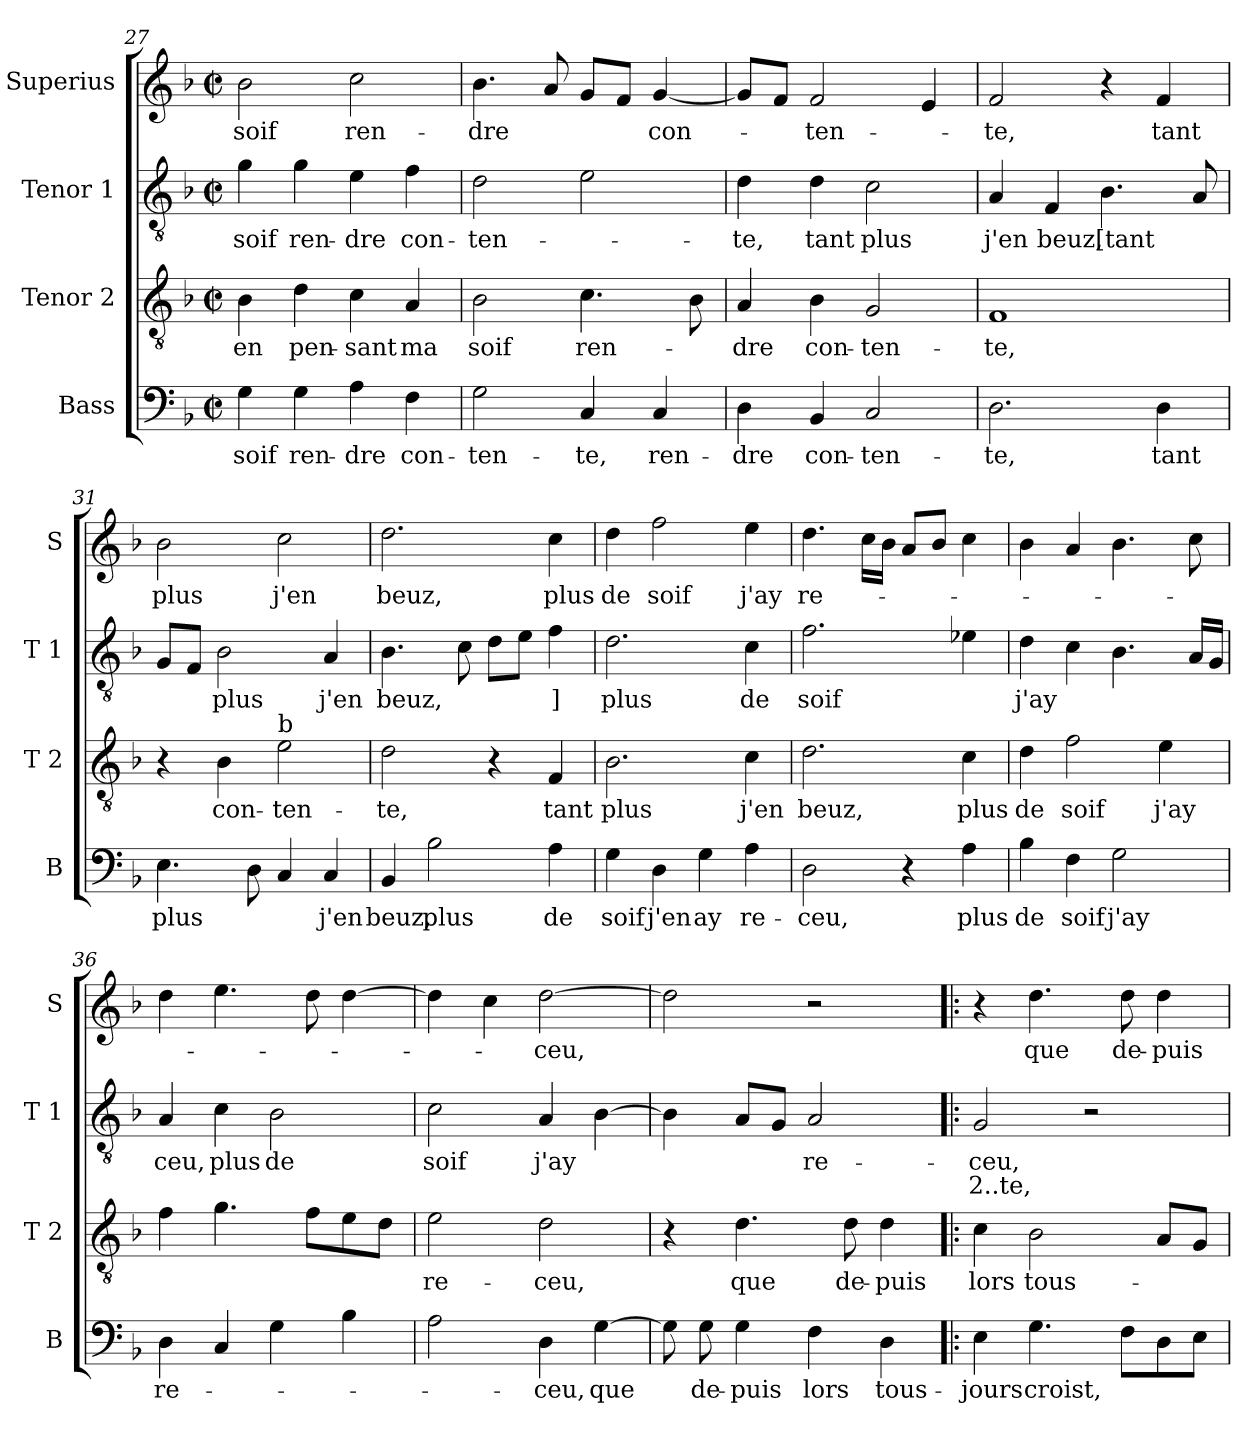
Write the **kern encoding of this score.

**kern	**text	**kern	**text	**kern	**text	**text	**kern	**text
*part4	*part4	*part3	*part3	*part2	*part2	*part2	*part1	*part1
*staff4	*staff4	*staff3	*staff3	*staff2	*staff2	*staff2	*staff1	*staff1
*I"Bass	*	*I"Tenor 2	*	*I"Tenor 1	*	*	*I"Superius	*
*I'B	*	*I'T 2	*	*I'T 1	*	*	*I'S	*
*clefF4	*	*clefGv2	*	*clefGv2	*	*	*clefG2	*
*k[b-]	*	*k[b-]	*	*k[b-]	*	*	*k[b-]	*
*F:	*	*F:	*	*F:	*	*	*F:	*
*M2/2	*	*M2/2	*	*M2/2	*	*	*M2/2	*
*met(c|)	*	*met(c|)	*	*met(c|)	*	*	*met(c|)	*
=27	=27	=27	=27	=27	=27	=27	=27	=27
4G\	soif	4B-\	en	4g\	soif	.	2b-\	soif
4G\	ren-	4d\	pen-	4g\	ren-	.	.	.
4A\	-dre	4c\	-sant	4e\	-dre	.	2cc\	ren-
4F\	con-	4A/	ma	4f\	con-	.	.	.
=28	=28	=28	=28	=28	=28	=28	=28	=28
2G\	-ten-	2B-\	soif	2d\	-ten-	.	4.b-\	-dre
.	.	.	.	.	.	.	8a/	.
4C/	-te,	4.c\	ren-	2e\	.	.	8g/L	.
.	.	.	.	.	.	.	8f/J	.
4C/	ren-	.	.	.	.	.	[4g/	con-
.	.	8B-\	.	.	.	.	.	.
=29	=29	=29	=29	=29	=29	=29	=29	=29
4D\	-dre	4A/	-dre	4d\	-te,	.	8g/L]	.
.	.	.	.	.	.	.	8f/J	.
4BB-/	con-	4B-\	con-	4d\	tant	.	2f/	-ten-
2C/	-ten-	2G/	-ten-	2c\	plus	.	.	.
.	.	.	.	.	.	.	4e/	.
=30	=30	=30	=30	=30	=30	=30	=30	=30
2.D\	-te,	1F	-te,	4A/	j'en	.	2f/	-te,
.	.	.	.	4F/	beuz,	.	.	.
.	.	.	.	4.B-\	[tant	.	4r	.
4D\	tant	.	.	.	.	.	4f/	tant
.	.	.	.	8A/	.	.	.	.
!!LO:LB:g=z
=31	=31	=31	=31	=31	=31	=31	=31	=31
4.E\	plus	4r	.	8G/L	.	.	2b-\	plus
.	.	.	.	8F/J	.	.	.	.
.	.	4B-\	con-	2B-\	plus	.	.	.
8D\	.	.	.	.	.	.	.	.
!	!	!LO:TX:a:t=b	!	!	!	!	!	!
4C/	.	2e\	-ten-	.	.	.	2cc\	j'en
4C/	j'en	.	.	4A/	j'en	.	.	.
=32	=32	=32	=32	=32	=32	=32	=32	=32
4BB-/	beuz,	2d\	-te,	4.B-\	beuz,	.	2.dd\	beuz,
2B-\	plus	.	.	.	.	.	.	.
.	.	.	.	8c\	.	.	.	.
.	.	4r	.	8d\L	.	.	.	.
.	.	.	.	8e\J	.	.	.	.
4A\	de	4F/	tant	4f\	]	.	4cc\	plus
=33	=33	=33	=33	=33	=33	=33	=33	=33
4G\	soif	2.B-\	plus	2.d\	plus	.	4dd\	de
4D\	j'en	.	.	.	.	.	2ff\	soif
4G\	ay	.	.	.	.	.	.	.
4A\	re-	4c\	j'en	4c\	de	.	4ee\	j'ay
=34	=34	=34	=34	=34	=34	=34	=34	=34
2D\	-ceu,	2.d\	beuz,	2.f\	soif	.	4.dd\	re-
.	.	.	.	.	.	.	16cc\LL	.
.	.	.	.	.	.	.	16b-\JJ	.
4r	.	.	.	.	.	.	8a/L	.
.	.	.	.	.	.	.	8b-/J	.
4A\	plus	4c\	plus	4e-X\	.	.	4cc\	.
=35	=35	=35	=35	=35	=35	=35	=35	=35
4B-\	de	4d\	de	4d\	j'ay	.	4b-\	.
4F\	soif	2f\	soif	4c\	.	.	4a/	.
2G\	j'ay	.	.	4.B-\	.	.	4.b-\	.
.	.	4e\	j'ay	.	.	.	.	.
.	.	.	.	16A/LL	.	.	8cc\	.
.	.	.	.	16G/JJ	.	.	.	.
!!LO:PB:g=z
=36	=36	=36	=36	=36	=36	=36	=36	=36
4D\	re-	4f\	.	4A/	ceu,	.	4dd\	.
4C/	.	4.g\	.	4c\	plus	.	4.ee\	.
4G\	.	.	.	2B-\	de	.	.	.
.	.	8f\L	.	.	.	.	8dd\	.
4B-\	.	8e\	.	.	.	.	[4dd\	.
.	.	8d\J	.	.	.	.	.	.
=37	=37	=37	=37	=37	=37	=37	=37	=37
2A\	.	2e\	re-	2c\	soif	.	4dd\]	.
.	.	.	.	.	.	.	4cc\	.
4D\	-ceu,	2d\	-ceu,	4A/	j'ay	.	[2dd\	-ceu,
[4G\	que	.	.	[4B-\	.	.	.	.
=38	=38	=38	=38	=38	=38	=38	=38	=38
8G\]	.	4r	.	4B-\]	.	.	2dd\]	.
8G\	de-	.	.	.	.	.	.	.
4G\	-puis	4.d\	que	8A/L	.	.	.	.
.	.	.	.	8G/J	.	.	.	.
4F\	lors	.	.	2A/	re-	.	2r	.
.	.	8d\	de-	.	.	.	.	.
4D\	tous-	4d\	-puis	.	.	.	.	.
=39!|:	=39!|:	=39!|:	=39!|:	=39!|:	=39!|:	=39!|:	=39!|:	=39!|:
4E\	-jours	4c\	lors	2G/	-ceu,	2..te,	4r	.
4.G\	croist,	2B-\	tous-	.	.	.	4.dd\	que
.	.	.	.	2r	.	.	.	.
8F\L	.	.	.	.	.	.	8dd\	de-
8D\	.	8A/L	.	.	.	.	4dd\	-puis
8E\J	.	8G/J	.	.	.	.	.	.
=	=	=	=	=	=	=	=	=
*-	*-	*-	*-	*-	*-	*-	*-	*-
